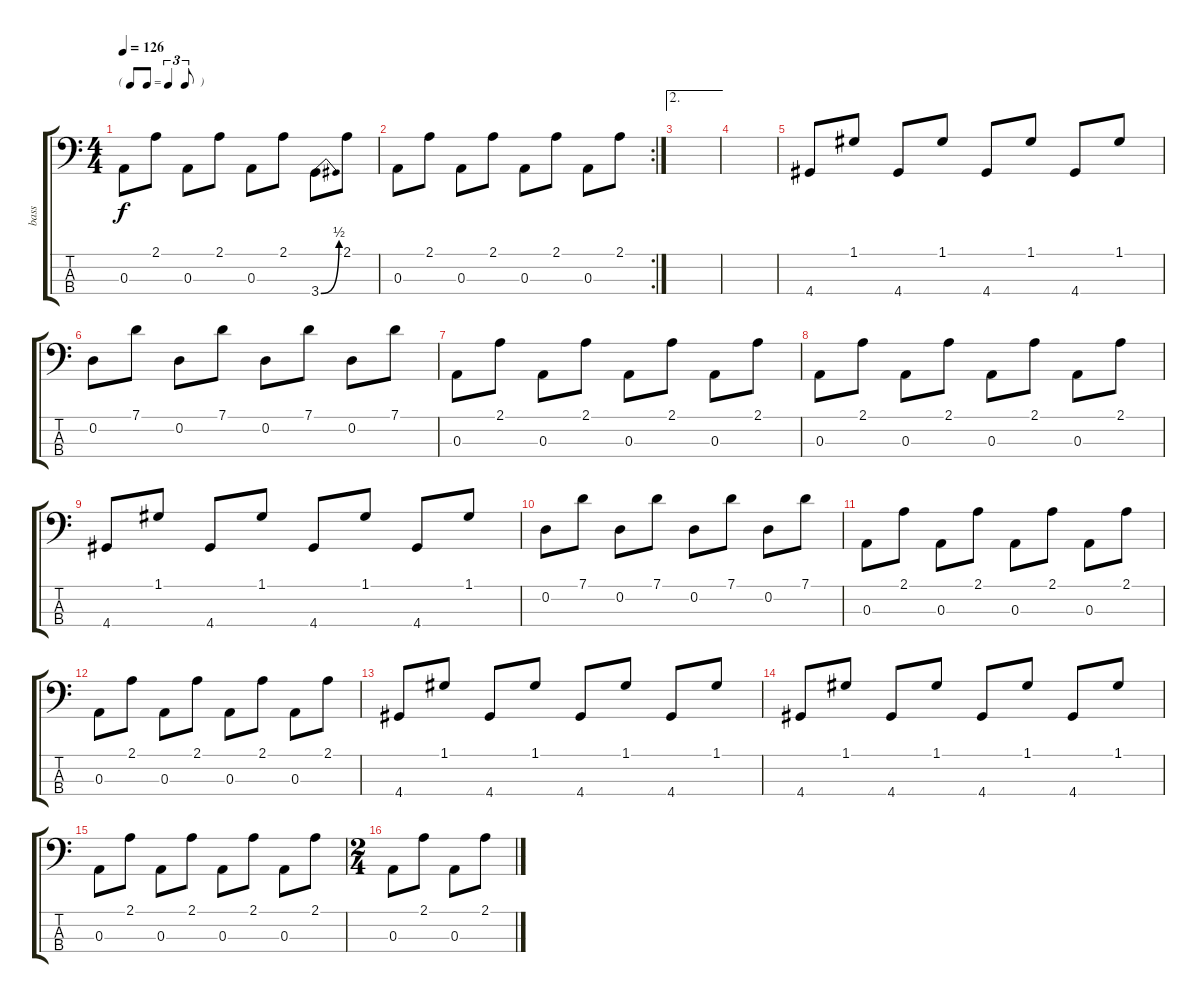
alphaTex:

\track ("bass" "bass") {instrument fretlessbass}
\staff {score tabs}
\tuning (G2 D2 A1 E1) {hide}
\ts (4 4)
\tf triplet8th
\tempo 126
\clef f4
\ks c
0.3.8{dy f} 2.1.8 0.3.8 2.1.8 0.3.8 2.1.8 3.4{be (bend 0 0 60 2)}.8 2.1.8 |
\rc 2
0.3.8 2.1.8 0.3.8 2.1.8 0.3.8 2.1.8 0.3.8 2.1.8 |
\ae 2
|
|
4.4.8 1.1.8 4.4.8 1.1.8 4.4.8 1.1.8 4.4.8 1.1.8 |
0.2.8 7.1.8 0.2.8 7.1.8 0.2.8 7.1.8 0.2.8 7.1.8 |
0.3.8 2.1.8 0.3.8 2.1.8 0.3.8 2.1.8 0.3.8 2.1.8 |
0.3.8 2.1.8 0.3.8 2.1.8 0.3.8 2.1.8 0.3.8 2.1.8 |
4.4.8 1.1.8 4.4.8 1.1.8 4.4.8 1.1.8 4.4.8 1.1.8 |
0.2.8 7.1.8 0.2.8 7.1.8 0.2.8 7.1.8 0.2.8 7.1.8 |
0.3.8 2.1.8 0.3.8 2.1.8 0.3.8 2.1.8 0.3.8 2.1.8 |
0.3.8 2.1.8 0.3.8 2.1.8 0.3.8 2.1.8 0.3.8 2.1.8 |
4.4.8 1.1.8 4.4.8 1.1.8 4.4.8 1.1.8 4.4.8 1.1.8 |
4.4.8 1.1.8 4.4.8 1.1.8 4.4.8 1.1.8 4.4.8 1.1.8 |
0.3.8 2.1.8 0.3.8 2.1.8 0.3.8 2.1.8 0.3.8 2.1.8 |
\ts (2 4)
0.3.8 2.1.8 0.3.8 2.1.8
